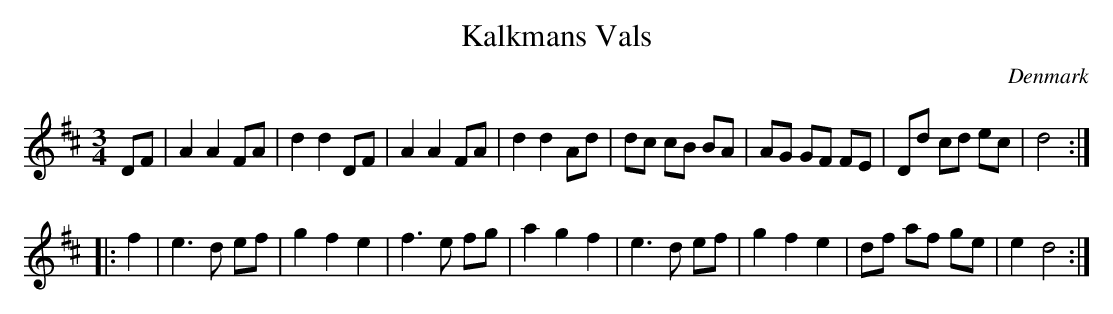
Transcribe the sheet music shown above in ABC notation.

X:1
T:Kalkmans Vals
O:Denmark
M:3/4
K:D
DF | A2A2 FA | d2d2 DF | A2A2 FA | d2d2 Ad |\
dc cB BA | AG GF FE | Dd cd ec | d4 :|
|:f2 | e3d ef | g2f2 e2 | f3e fg | a2g2 f2 | \
e3d ef | g2f2 e2 | df af ge | e2 d4 :|
